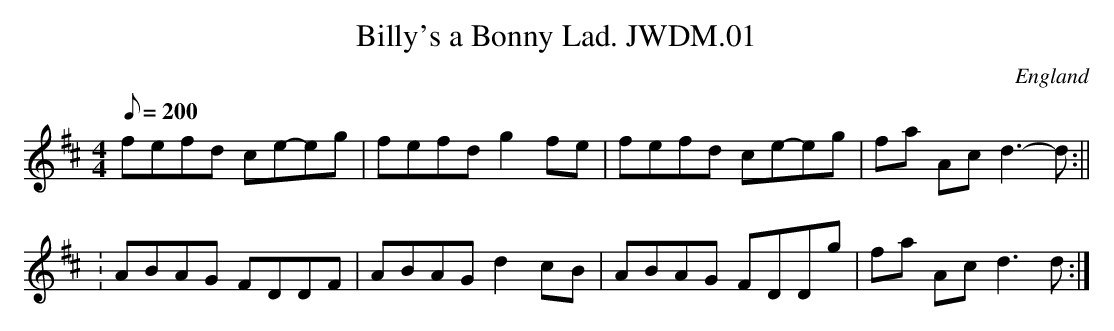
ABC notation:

X:1
T:Billy's a Bonny Lad. JWDM.01
M:4/4
L:1/8
Q:200
O:England
K:D
fefd ce-eg|fefd g2 fe|fefd ce-eg|fa Ac d3-d:||!
:ABAG FDDF|ABAG d2 c-B|ABAG FDDg|fa Ac d3 d:|]
